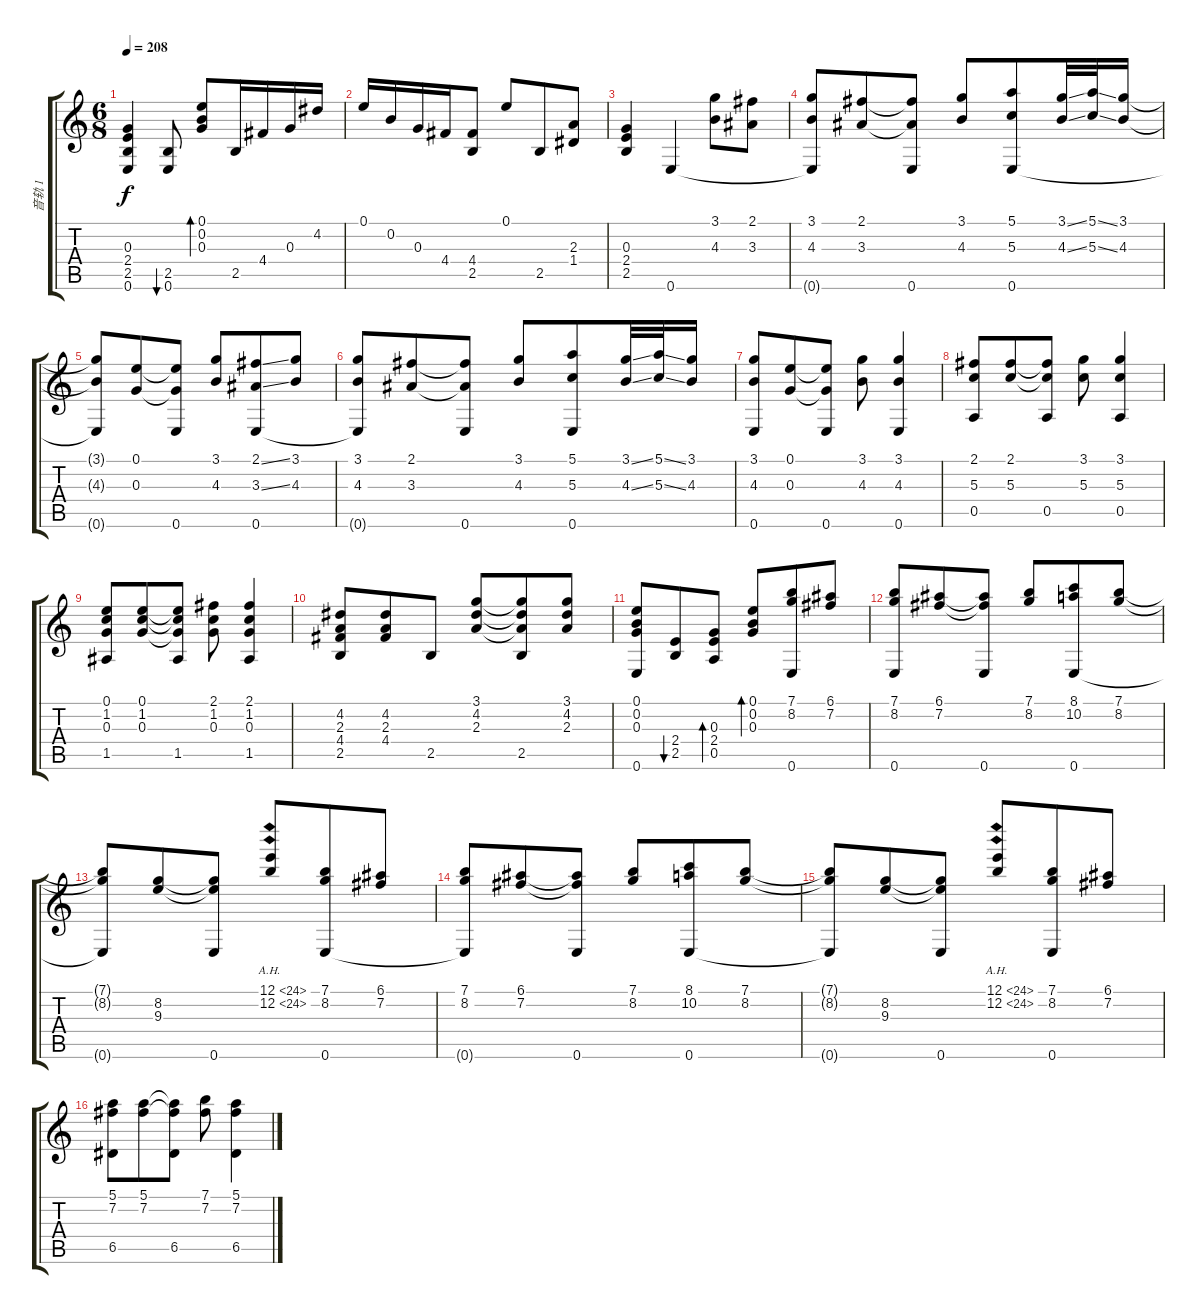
\track ("音轨 1" "音轨 1") {instrument acousticguitarnylon}
\staff {score tabs}
\tuning (E4 B3 G3 D3 A2 E2) {hide}
\ts (6 8)
\tempo 208
\clef g2
\ks c
(0.3 2.4 2.5 0.6).4{dy f} (2.5 0.6).8{bu 60} (0.1 0.2 0.3).8{bd 60} 2.5.16 4.4.16 0.3.16 4.2.16 |
0.1.16 0.2.16 0.3.16 4.4.16 (4.4 2.5).8 0.1.8 2.5.8 (2.3 1.4).8 |
(0.3 2.4 2.5).4 0.6.4 (3.1 4.3).8 (2.1 3.3).8 |
(3.1 4.3 0.6{t}).8 (2.1 3.3).8 (2.1{t} 3.3{t} 0.6).8 (3.1 4.3).8 (5.1 5.3 0.6).8 (3.1{ss} 4.3{ss}).32 (5.1{ss} 5.3{ss}).32 (3.1 4.3).16 |
(3.1{t} 4.3{t} 0.6{t}).8 (0.1 0.3).8 (0.1{t} 0.3{t} 0.6).8 (3.1 4.3).8 (2.1{ss} 3.3{ss} 0.6).8 (3.1 4.3).8 |
(3.1 4.3 0.6{t}).8 (2.1 3.3).8 (2.1{t} 3.3{t} 0.6).8 (3.1 4.3).8 (5.1 5.3 0.6).8 (3.1{ss} 4.3{ss}).32 (5.1{ss} 5.3{ss}).32 (3.1 4.3).16 |
(3.1 4.3 0.6).8 (0.1 0.3).8 (0.1{t} 0.3{t} 0.6).8 (3.1 4.3).8 (3.1 4.3 0.6).4 |
(2.1 5.3 0.5).8 (2.1 5.3).8 (2.1{t} 5.3{t} 0.5).8 (3.1 5.3).8 (3.1 5.3 0.5).4 |
(0.1 1.2 0.3 1.5).8 (0.1 1.2 0.3).8 (0.1{t} 1.2{t} 0.3{t} 1.5).8 (2.1 1.2 0.3).8 (2.1 1.2 0.3 1.5).4 |
(4.2 2.3 4.4 2.5).8 (4.2 2.3 4.4).8 2.5.8 (3.1 4.2 2.3).8 (3.1{t} 4.2{t} 2.3{t} 2.5).8 (3.1 4.2 2.3).8 |
(0.1 0.2 0.3 0.6).8 (2.4 2.5).8{bu 60} (0.3 2.4 0.5).8{bd 60} (0.1 0.2 0.3).8{bd 60} (7.1 8.2 0.6).8 (6.1 7.2).8 |
(7.1 8.2 0.6).8 (6.1 7.2).8 (6.1{t} 7.2{t} 0.6).8 (7.1 8.2).8 (8.1 10.2 0.6).8 (7.1 8.2).8 |
(7.1{t} 8.2{t} 0.6{t}).8 (8.2 9.3).8 (8.2{t} 9.3{t} 0.6).8 (12.1{ah 12} 12.2{ah 12}).8 (7.1 8.2 0.6).8 (6.1 7.2).8 |
(7.1 8.2 0.6{t}).8 (6.1 7.2).8 (6.1{t} 7.2{t} 0.6).8 (7.1 8.2).8 (8.1 10.2 0.6).8 (7.1 8.2).8 |
(7.1{t} 8.2{t} 0.6{t}).8 (8.2 9.3).8 (8.2{t} 9.3{t} 0.6).8 (12.1{ah 12} 12.2{ah 12}).8 (7.1 8.2 0.6).8 (6.1 7.2).8 |
(5.1 7.2 6.5).8 (5.1 7.2).8 (5.1{t} 7.2{t} 6.5).8 (7.1 7.2).8 (5.1 7.2 6.5).4
